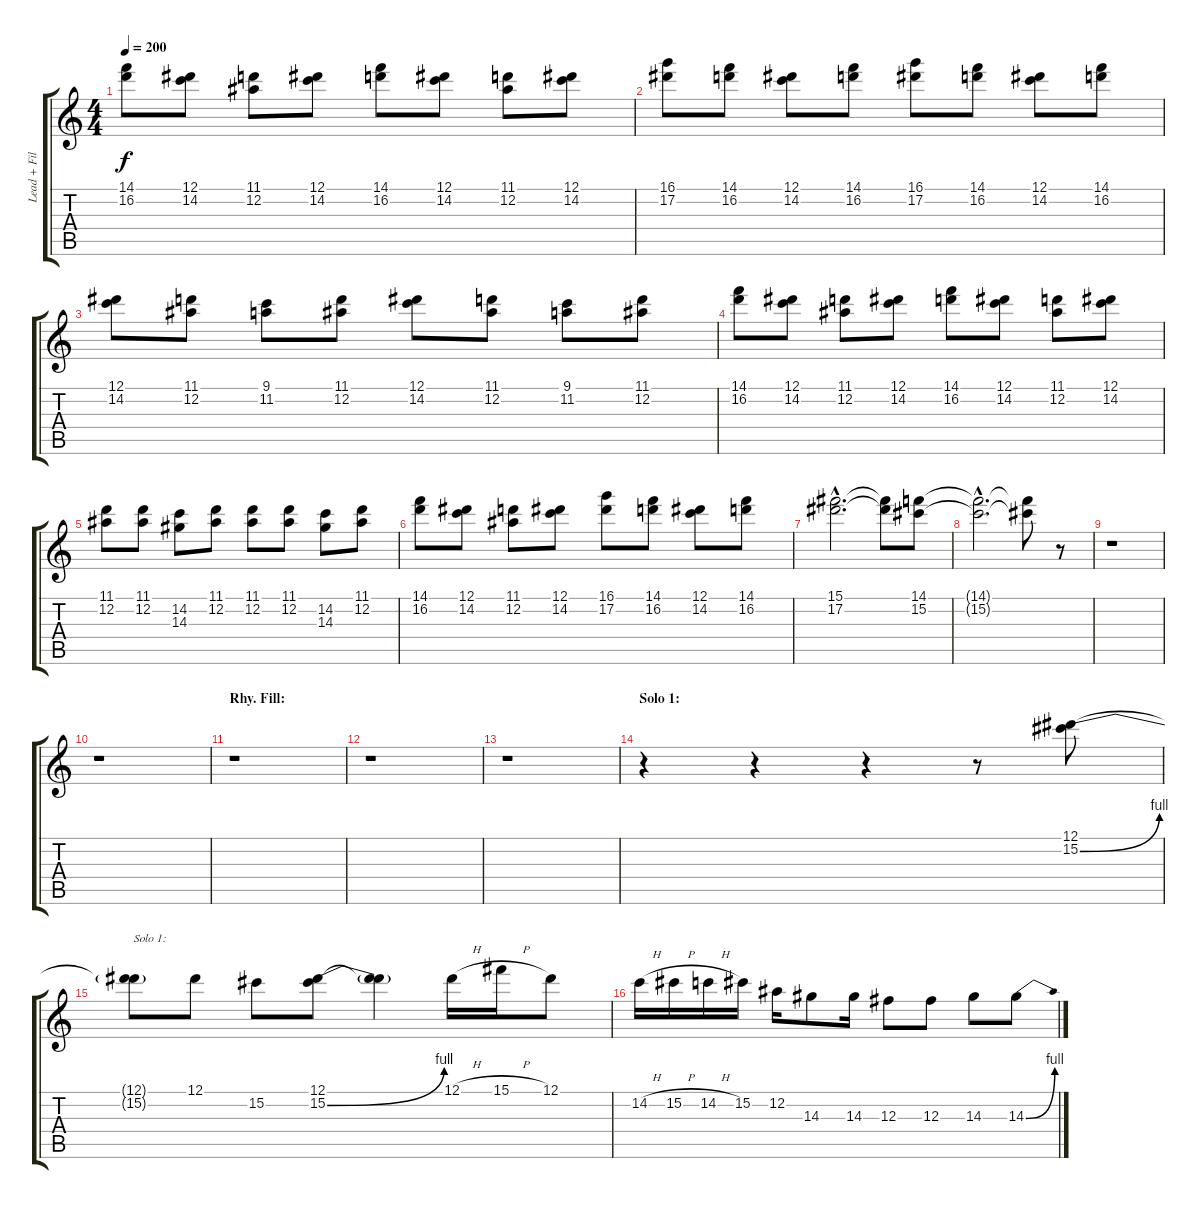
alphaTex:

\track ("Lead + Fills" "Lead + Fil") {instrument distortionguitar}
\staff {score tabs}
\tuning (Eb4 Bb3 Gb3 Db3 Ab2 Eb2) {hide}
\ts (4 4)
\tempo 200
\clef g2
\ks c
(14.1 16.2).8{dy f} (12.1 14.2).8 (11.1 12.2).8 (12.1 14.2).8 (14.1 16.2).8 (12.1 14.2).8 (11.1 12.2).8 (12.1 14.2).8 |
(16.1 17.2).8 (14.1 16.2).8 (12.1 14.2).8 (14.1 16.2).8 (16.1 17.2).8 (14.1 16.2).8 (12.1 14.2).8 (14.1 16.2).8 |
(12.1 14.2).8 (11.1 12.2).8 (9.1 11.2).8 (11.1 12.2).8 (12.1 14.2).8 (11.1 12.2).8 (9.1 11.2).8 (11.1 12.2).8 |
(14.1 16.2).8 (12.1 14.2).8 (11.1 12.2).8 (12.1 14.2).8 (14.1 16.2).8 (12.1 14.2).8 (11.1 12.2).8 (12.1 14.2).8 |
(11.1 12.2).8 (11.1 12.2).8 (14.2 14.3).8 (11.1 12.2).8 (11.1 12.2).8 (11.1 12.2).8 (14.2 14.3).8 (11.1 12.2).8 |
(14.1 16.2).8 (12.1 14.2).8 (11.1 12.2).8 (12.1 14.2).8 (16.1 17.2).8 (14.1 16.2).8 (12.1 14.2).8 (14.1 16.2).8 |
(15.1{hac} 17.2{hac}).2{d} (15.1{t} 17.2{t}).8 (14.1 15.2).8 |
(14.1{hac t} 15.2{hac t}).2{d} (14.1{t} 15.2{t}).8 r.8 |
r.1 |
r.1 |
\section ("" "Rhy. Fill:")
r.1 |
r.1 |
r.1 |
\section ("" "Solo 1:")
r.4 r.4 r.4 r.8 (12.1 15.2{be (bend 0 0 60 4)}).8 |
(12.1{t} 15.2{t}).8{txt "Solo 1:"} 12.1.8 15.2.8 (12.1 15.2{be (bend 0 0 60 4)}).8 (12.1{t} 15.2{t}).4 12.1{h}.16 15.1{h}.16 12.1.8 |
14.2{h}.16 15.2{h}.16 14.2{h}.16 15.2.16 12.2.16 14.3.8 14.3.16 12.3.8 12.3.8 14.3.8 14.3{be (bend 0 0 60 4)}.8
